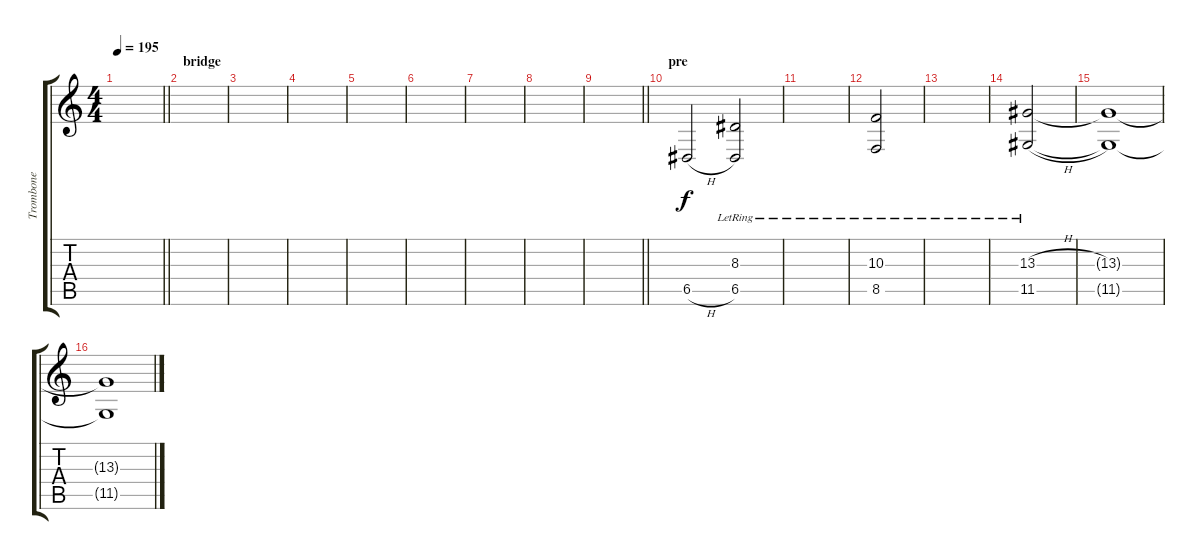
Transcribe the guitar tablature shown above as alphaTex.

\track ("Trombone" "Trombone") {instrument trombone}
\staff {score tabs}
\tuning (E4 B3 G3 D3 A2 E2) {hide}
\ts (4 4)
\tempo 195
\clef g2
\barLineRight lightlight
\ks c
|
\section ("" "bridge")
|
|
|
|
|
|
|
\barLineRight lightlight
|
\section ("" "pre")
6.5{h}.2 (8.3{lr} 6.5{lr}).2 |
|
(10.3{lr} 8.5{lr}).2 |
|
(13.3{h lr} 11.5{h lr}).2 |
(13.3{t} 11.5{t}).1 |
(13.3{t} 11.5{t}).1
